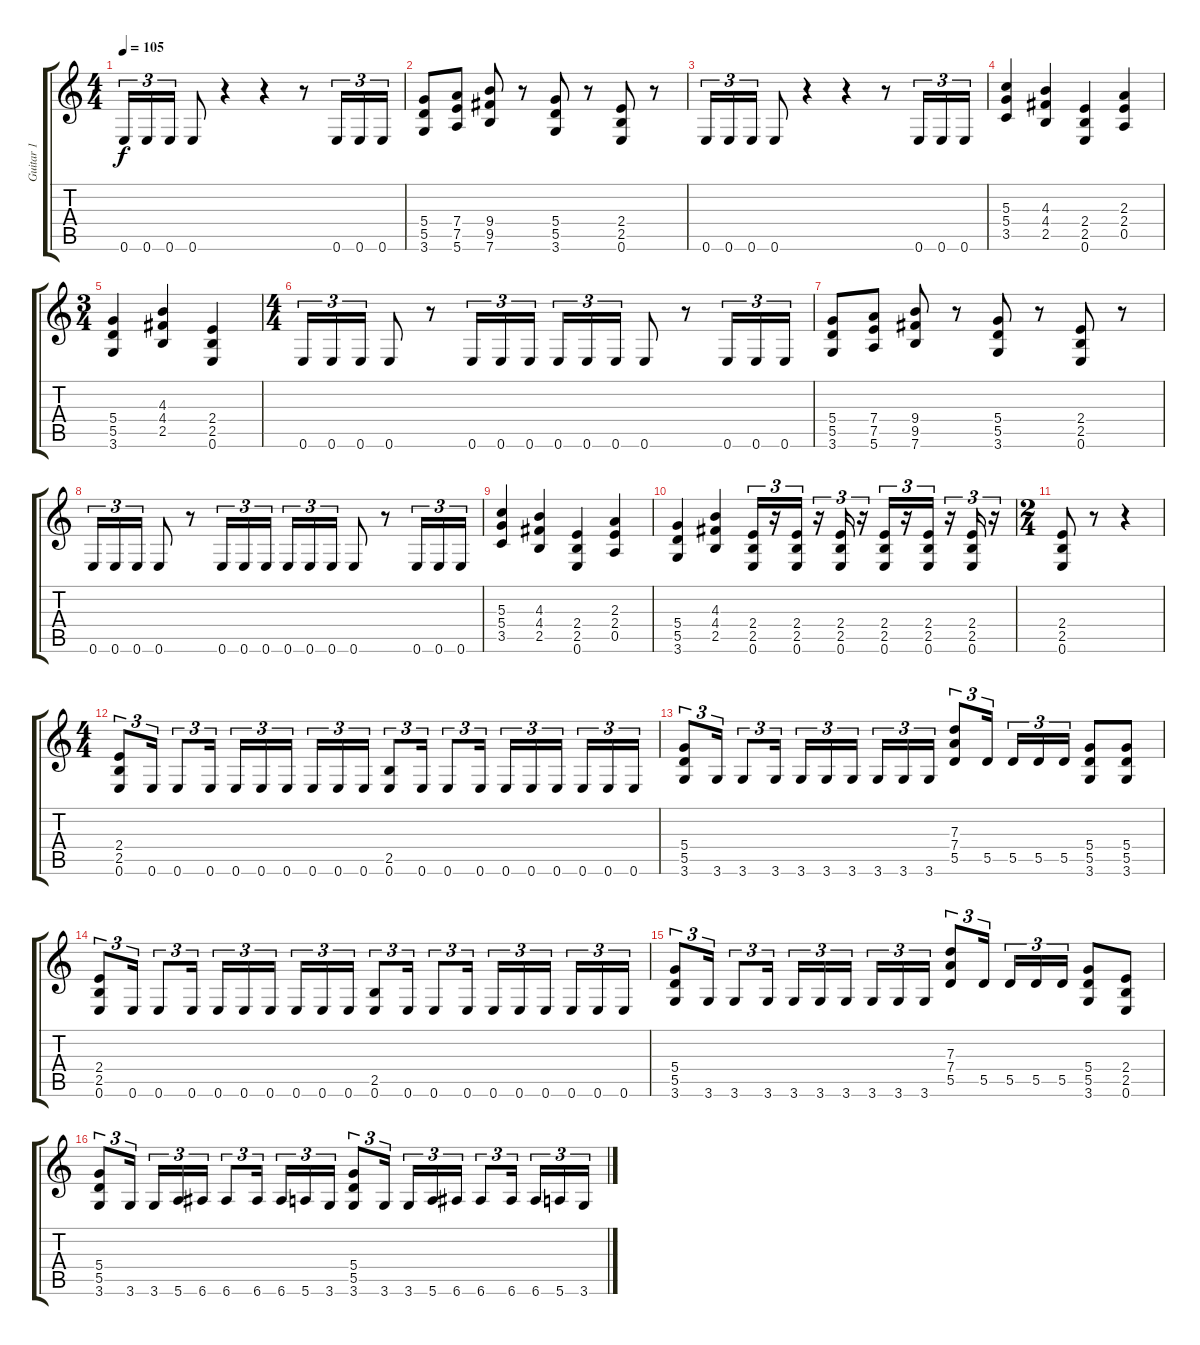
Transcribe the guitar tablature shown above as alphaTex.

\track ("Guitar 1" "Guitar 1") {instrument distortionguitar}
\staff {score tabs}
\tuning (E4 B3 G3 D3 A2 E2) {hide}
\ts (4 4)
\tempo 105
\clef g2
\ks c
0.6.16{tu (3 2) dy f} 0.6.16{tu (3 2)} 0.6.16{tu (3 2)} 0.6.8 r.4 r.4 r.8 0.6.16{tu (3 2)} 0.6.16{tu (3 2)} 0.6.16{tu (3 2)} |
(5.4 5.5 3.6).8 (7.4 7.5 5.6).8 (9.4 9.5 7.6).8 r.8 (5.4 5.5 3.6).8 r.8 (2.4 2.5 0.6).8 r.8 |
0.6.16{tu (3 2)} 0.6.16{tu (3 2)} 0.6.16{tu (3 2)} 0.6.8 r.4 r.4 r.8 0.6.16{tu (3 2)} 0.6.16{tu (3 2)} 0.6.16{tu (3 2)} |
(5.3 5.4 3.5).4 (4.3 4.4 2.5).4 (2.4 2.5 0.6).4 (2.3 2.4 0.5).4 |
\ts (3 4)
(5.4 5.5 3.6).4 (4.3 4.4 2.5).4 (2.4 2.5 0.6).4 |
\ts (4 4)
0.6.16{tu (3 2)} 0.6.16{tu (3 2)} 0.6.16{tu (3 2)} 0.6.8 r.8 0.6.16{tu (3 2)} 0.6.16{tu (3 2)} 0.6.16{tu (3 2)} 0.6.16{tu (3 2)} 0.6.16{tu (3 2)} 0.6.16{tu (3 2)} 0.6.8 r.8 0.6.16{tu (3 2)} 0.6.16{tu (3 2)} 0.6.16{tu (3 2)} |
(5.4 5.5 3.6).8 (7.4 7.5 5.6).8 (9.4 9.5 7.6).8 r.8 (5.4 5.5 3.6).8 r.8 (2.4 2.5 0.6).8 r.8 |
0.6.16{tu (3 2)} 0.6.16{tu (3 2)} 0.6.16{tu (3 2)} 0.6.8 r.8 0.6.16{tu (3 2)} 0.6.16{tu (3 2)} 0.6.16{tu (3 2)} 0.6.16{tu (3 2)} 0.6.16{tu (3 2)} 0.6.16{tu (3 2)} 0.6.8 r.8 0.6.16{tu (3 2)} 0.6.16{tu (3 2)} 0.6.16{tu (3 2)} |
(5.3 5.4 3.5).4 (4.3 4.4 2.5).4 (2.4 2.5 0.6).4 (2.3 2.4 0.5).4 |
(5.4 5.5 3.6).4 (4.3 4.4 2.5).4 (2.4 2.5 0.6).16{tu (3 2)} r.16{tu (3 2)} (2.4 2.5 0.6).16{tu (3 2)} r.16{tu (3 2)} (2.4 2.5 0.6).16{tu (3 2)} r.16{tu (3 2)} (2.4 2.5 0.6).16{tu (3 2)} r.16{tu (3 2)} (2.4 2.5 0.6).16{tu (3 2)} r.16{tu (3 2)} (2.4 2.5 0.6).16{tu (3 2)} r.16{tu (3 2)} |
\ts (2 4)
(2.4 2.5 0.6).8 r.8 r.4 |
\ts (4 4)
(2.4 2.5 0.6).8{tu (3 2)} 0.6.16{tu (3 2)} 0.6.8{tu (3 2)} 0.6.16{tu (3 2)} 0.6.16{tu (3 2)} 0.6.16{tu (3 2)} 0.6.16{tu (3 2)} 0.6.16{tu (3 2)} 0.6.16{tu (3 2)} 0.6.16{tu (3 2)} (2.5 0.6).8{tu (3 2)} 0.6.16{tu (3 2)} 0.6.8{tu (3 2)} 0.6.16{tu (3 2)} 0.6.16{tu (3 2)} 0.6.16{tu (3 2)} 0.6.16{tu (3 2)} 0.6.16{tu (3 2)} 0.6.16{tu (3 2)} 0.6.16{tu (3 2)} |
(5.4 5.5 3.6).8{tu (3 2)} 3.6.16{tu (3 2)} 3.6.8{tu (3 2)} 3.6.16{tu (3 2)} 3.6.16{tu (3 2)} 3.6.16{tu (3 2)} 3.6.16{tu (3 2)} 3.6.16{tu (3 2)} 3.6.16{tu (3 2)} 3.6.16{tu (3 2)} (7.3 7.4 5.5).8{tu (3 2)} 5.5.16{tu (3 2)} 5.5.16{tu (3 2)} 5.5.16{tu (3 2)} 5.5.16{tu (3 2)} (5.4 5.5 3.6).8 (5.4 5.5 3.6).8 |
(2.4 2.5 0.6).8{tu (3 2)} 0.6.16{tu (3 2)} 0.6.8{tu (3 2)} 0.6.16{tu (3 2)} 0.6.16{tu (3 2)} 0.6.16{tu (3 2)} 0.6.16{tu (3 2)} 0.6.16{tu (3 2)} 0.6.16{tu (3 2)} 0.6.16{tu (3 2)} (2.5 0.6).8{tu (3 2)} 0.6.16{tu (3 2)} 0.6.8{tu (3 2)} 0.6.16{tu (3 2)} 0.6.16{tu (3 2)} 0.6.16{tu (3 2)} 0.6.16{tu (3 2)} 0.6.16{tu (3 2)} 0.6.16{tu (3 2)} 0.6.16{tu (3 2)} |
(5.4 5.5 3.6).8{tu (3 2)} 3.6.16{tu (3 2)} 3.6.8{tu (3 2)} 3.6.16{tu (3 2)} 3.6.16{tu (3 2)} 3.6.16{tu (3 2)} 3.6.16{tu (3 2)} 3.6.16{tu (3 2)} 3.6.16{tu (3 2)} 3.6.16{tu (3 2)} (7.3 7.4 5.5).8{tu (3 2)} 5.5.16{tu (3 2)} 5.5.16{tu (3 2)} 5.5.16{tu (3 2)} 5.5.16{tu (3 2)} (5.4 5.5 3.6).8 (2.4 2.5 0.6).8 |
(5.4 5.5 3.6).8{tu (3 2)} 3.6.16{tu (3 2)} 3.6.16{tu (3 2)} 5.6.16{tu (3 2)} 6.6.16{tu (3 2)} 6.6.8{tu (3 2)} 6.6.16{tu (3 2)} 6.6.16{tu (3 2)} 5.6.16{tu (3 2)} 3.6.16{tu (3 2)} (5.4 5.5 3.6).8{tu (3 2)} 3.6.16{tu (3 2)} 3.6.16{tu (3 2)} 5.6.16{tu (3 2)} 6.6.16{tu (3 2)} 6.6.8{tu (3 2)} 6.6.16{tu (3 2)} 6.6.16{tu (3 2)} 5.6.16{tu (3 2)} 3.6.16{tu (3 2)}
